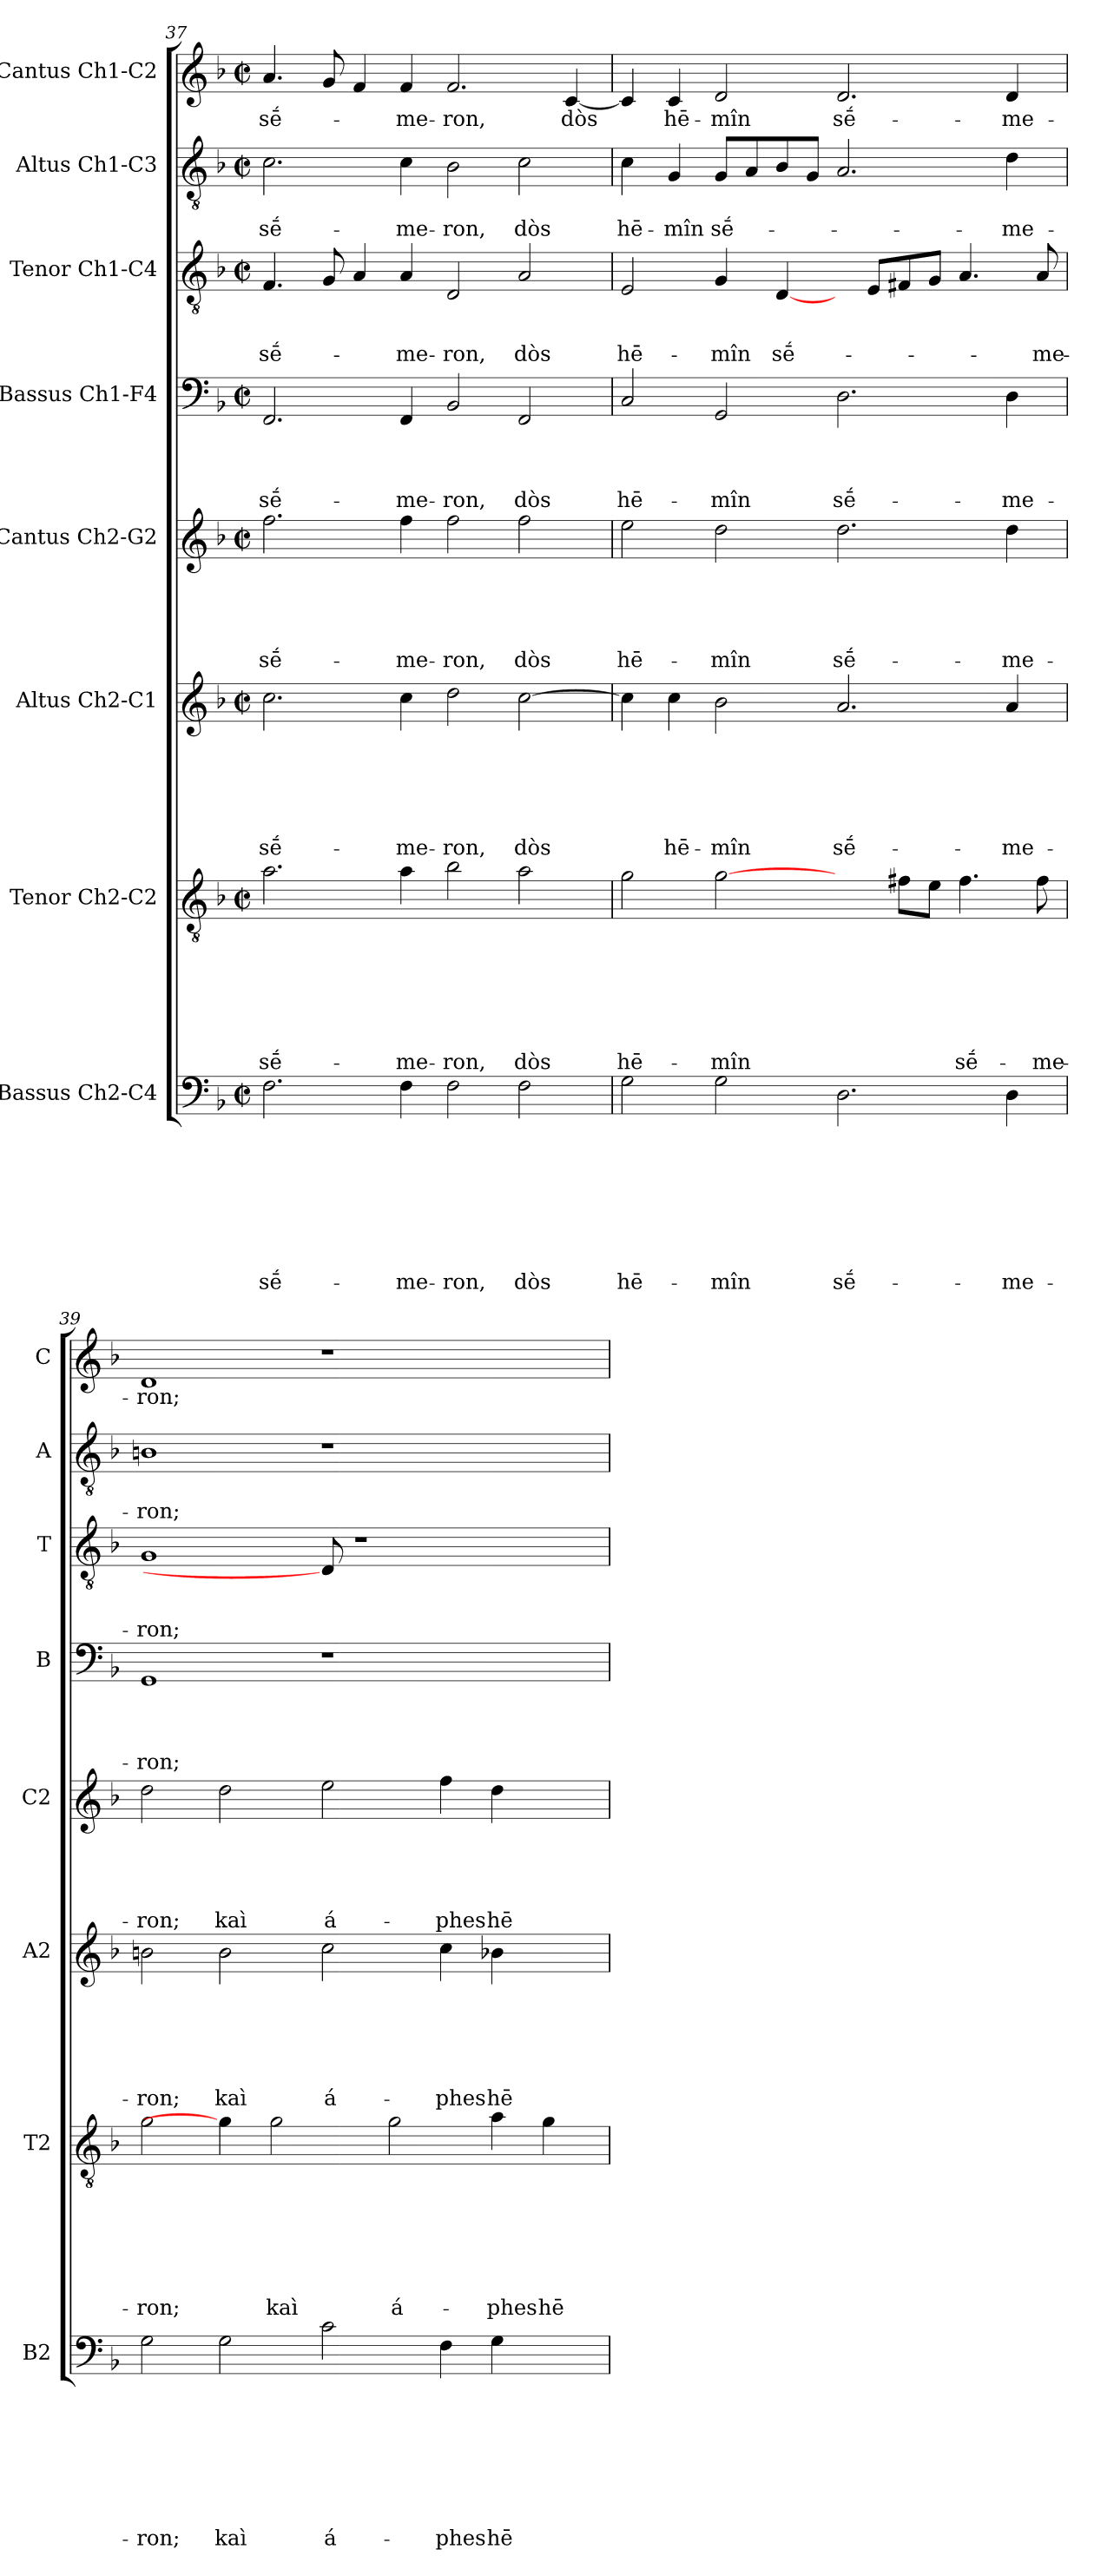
**kern	**text	**text	**text	**text	**text	**text	**text	**text	**kern	**text	**text	**text	**text	**text	**text	**text	**kern	**text	**text	**text	**text	**text	**text	**kern	**text	**text	**text	**text	**text	**kern	**text	**text	**text	**text	**kern	**text	**text	**text	**kern	**text	**text	**kern	**text
*part8	*part8	*part8	*part8	*part8	*part8	*part8	*part8	*part8	*part7	*part7	*part7	*part7	*part7	*part7	*part7	*part7	*part6	*part6	*part6	*part6	*part6	*part6	*part6	*part5	*part5	*part5	*part5	*part5	*part5	*part4	*part4	*part4	*part4	*part4	*part3	*part3	*part3	*part3	*part2	*part2	*part2	*part1	*part1
*staff8	*staff8	*staff8	*staff8	*staff8	*staff8	*staff8	*staff8	*staff8	*staff7	*staff7	*staff7	*staff7	*staff7	*staff7	*staff7	*staff7	*staff6	*staff6	*staff6	*staff6	*staff6	*staff6	*staff6	*staff5	*staff5	*staff5	*staff5	*staff5	*staff5	*staff4	*staff4	*staff4	*staff4	*staff4	*staff3	*staff3	*staff3	*staff3	*staff2	*staff2	*staff2	*staff1	*staff1
*I"Bassus Ch2-C4	*	*	*	*	*	*	*	*	*I"Tenor Ch2-C2	*	*	*	*	*	*	*	*I"Altus Ch2-C1	*	*	*	*	*	*	*I"Cantus Ch2-G2	*	*	*	*	*	*I"Bassus Ch1-F4	*	*	*	*	*I"Tenor Ch1-C4	*	*	*	*I"Altus Ch1-C3	*	*	*I"Cantus Ch1-C2	*
*I'B2	*	*	*	*	*	*	*	*	*I'T2	*	*	*	*	*	*	*	*I'A2	*	*	*	*	*	*	*I'C2	*	*	*	*	*	*I'B	*	*	*	*	*I'T	*	*	*	*I'A	*	*	*I'C	*
*clefF4	*	*	*	*	*	*	*	*	*clefGv2	*	*	*	*	*	*	*	*clefG2	*	*	*	*	*	*	*clefG2	*	*	*	*	*	*clefF4	*	*	*	*	*clefGv2	*	*	*	*clefGv2	*	*	*clefG2	*
*k[b-]	*	*	*	*	*	*	*	*	*k[b-]	*	*	*	*	*	*	*	*k[b-]	*	*	*	*	*	*	*k[b-]	*	*	*	*	*	*k[b-]	*	*	*	*	*k[b-]	*	*	*	*k[b-]	*	*	*k[b-]	*
*F:	*	*	*	*	*	*	*	*	*F:	*	*	*	*	*	*	*	*F:	*	*	*	*	*	*	*F:	*	*	*	*	*	*F:	*	*	*	*	*F:	*	*	*	*F:	*	*	*F:	*
*M2/2	*	*	*	*	*	*	*	*	*M2/2	*	*	*	*	*	*	*	*M2/2	*	*	*	*	*	*	*M2/2	*	*	*	*	*	*M2/2	*	*	*	*	*M2/2	*	*	*	*M2/2	*	*	*M2/2	*
*met(c|)	*	*	*	*	*	*	*	*	*met(c|)	*	*	*	*	*	*	*	*met(c|)	*	*	*	*	*	*	*met(c|)	*	*	*	*	*	*met(c|)	*	*	*	*	*met(c|)	*	*	*	*met(c|)	*	*	*met(c|)	*
=37	=37	=37	=37	=37	=37	=37	=37	=37	=37	=37	=37	=37	=37	=37	=37	=37	=37	=37	=37	=37	=37	=37	=37	=37	=37	=37	=37	=37	=37	=37	=37	=37	=37	=37	=37	=37	=37	=37	=37	=37	=37	=37	=37
!	!	!	!	!	!	!	!	!LO:LY:b	!	!	!	!	!	!	!	!LO:LY:b	!	!	!	!	!	!	!LO:LY:b	!	!	!	!	!	!LO:LY:b	!	!	!	!	!LO:LY:b	!	!	!	!LO:LY:b	!	!	!LO:LY:b	!	!LO:LY:b
2.F\	.	.	.	.	.	.	.	sḗ-	2.a\	.	.	.	.	.	.	sḗ-	2.cc\	.	.	.	.	.	sḗ-	2.ff\	.	.	.	.	sḗ-	2.FF/	.	.	.	sḗ-	4.F/	.	.	sḗ-	2.c\	.	sḗ-	4.a/	sḗ-
.	.	.	.	.	.	.	.	.	.	.	.	.	.	.	.	.	.	.	.	.	.	.	.	.	.	.	.	.	.	.	.	.	.	.	8G/	.	.	.	.	.	.	8g/	.
.	.	.	.	.	.	.	.	.	.	.	.	.	.	.	.	.	.	.	.	.	.	.	.	.	.	.	.	.	.	.	.	.	.	.	4A/	.	.	.	.	.	.	4f/	.
!	!	!	!	!	!	!	!	!LO:LY:b	!	!	!	!	!	!	!	!LO:LY:b	!	!	!	!	!	!	!LO:LY:b	!	!	!	!	!	!LO:LY:b	!	!	!	!	!LO:LY:b	!	!	!	!LO:LY:b	!	!	!LO:LY:b	!	!LO:LY:b
4F\	.	.	.	.	.	.	.	-me-	4a\	.	.	.	.	.	.	-me-	4cc\	.	.	.	.	.	-me-	4ff\	.	.	.	.	-me-	4FF/	.	.	.	-me-	4A/	.	.	-me-	4c\	.	-me-	4f/	-me-
!	!	!	!	!	!	!	!	!LO:LY:b	!	!	!	!	!	!	!	!LO:LY:b	!	!	!	!	!	!	!LO:LY:b	!	!	!	!	!	!LO:LY:b	!	!	!	!	!LO:LY:b	!	!	!	!LO:LY:b	!	!	!LO:LY:b	!	!LO:LY:b
2F\	.	.	.	.	.	.	.	-ron,	2b-\	.	.	.	.	.	.	-ron,	2dd\	.	.	.	.	.	-ron,	2ff\	.	.	.	.	-ron,	2BB-/	.	.	.	-ron,	2D/	.	.	-ron,	2B-\	.	-ron,	2.f/	-ron,
!	!	!	!	!	!	!	!	!LO:LY:b	!	!	!	!	!	!	!	!LO:LY:b	!	!	!	!	!	!	!LO:LY:b	!	!	!	!	!	!LO:LY:b	!	!	!	!	!LO:LY:b	!	!	!	!LO:LY:b	!	!	!LO:LY:b	!	!
2F\	.	.	.	.	.	.	.	dòs	2a\	.	.	.	.	.	.	dòs	[2cc\	.	.	.	.	.	dòs	2ff\	.	.	.	.	dòs	2FF/	.	.	.	dòs	2A/	.	.	dòs	2c\	.	dòs	.	.
!	!	!	!	!	!	!	!	!	!	!	!	!	!	!	!	!	!	!	!	!	!	!	!	!	!	!	!	!	!	!	!	!	!	!	!	!	!	!	!	!	!	!	!LO:LY:b
.	.	.	.	.	.	.	.	.	.	.	.	.	.	.	.	.	.	.	.	.	.	.	.	.	.	.	.	.	.	.	.	.	.	.	.	.	.	.	.	.	.	[4c/	dòs
!!LO:PB:g=z
=38	=38	=38	=38	=38	=38	=38	=38	=38	=38	=38	=38	=38	=38	=38	=38	=38	=38	=38	=38	=38	=38	=38	=38	=38	=38	=38	=38	=38	=38	=38	=38	=38	=38	=38	=38	=38	=38	=38	=38	=38	=38	=38	=38
!	!	!	!	!	!	!	!	!LO:LY:b	!	!	!	!	!	!	!	!LO:LY:b	!	!	!	!	!	!	!	!	!	!	!	!	!LO:LY:b	!	!	!	!	!LO:LY:b	!	!	!	!LO:LY:b	!	!	!LO:LY:b	!	!
2G\	.	.	.	.	.	.	.	hē-	2g\	.	.	.	.	.	.	hē-	4cc\]	.	.	.	.	.	.	2ee\	.	.	.	.	hē-	2C/	.	.	.	hē-	2E/	.	.	hē-	4c\	.	hē-	4c/]	.
!	!	!	!	!	!	!	!	!	!	!	!	!	!	!	!	!	!	!	!	!	!	!	!LO:LY:b	!	!	!	!	!	!	!	!	!	!	!	!	!	!	!	!	!	!LO:LY:b	!	!LO:LY:b
.	.	.	.	.	.	.	.	.	.	.	.	.	.	.	.	.	4cc\	.	.	.	.	.	hē-	.	.	.	.	.	.	.	.	.	.	.	.	.	.	.	4G/	.	-mîn	4c/	hē-
!	!	!	!	!	!	!	!	!LO:LY:b	!	!	!	!	!	!	!	!LO:LY:b	!	!	!	!	!	!	!LO:LY:b	!	!	!	!	!	!LO:LY:b	!	!	!	!	!LO:LY:b	!	!	!	!LO:LY:b	!	!	!LO:LY:b	!	!LO:LY:b
2G\	.	.	.	.	.	.	.	-mîn	[2g\	.	.	.	.	.	.	-mîn	2b-\	.	.	.	.	.	-mîn	2dd\	.	.	.	.	-mîn	2GG/	.	.	.	-mîn	4G/	.	.	-mîn	8G/L	.	sḗ-	2d/	-mîn
.	.	.	.	.	.	.	.	.	.	.	.	.	.	.	.	.	.	.	.	.	.	.	.	.	.	.	.	.	.	.	.	.	.	.	.	.	.	.	8A/	.	.	.	.
!	!	!	!	!	!	!	!	!	!	!	!	!	!	!	!	!	!	!	!	!	!	!	!	!	!	!	!	!	!	!	!	!	!	!	!	!	!	!LO:LY:b	!	!	!	!	!
.	.	.	.	.	.	.	.	.	.	.	.	.	.	.	.	.	.	.	.	.	.	.	.	.	.	.	.	.	.	.	.	.	.	.	[4D/	.	.	sḗ-	8B-/	.	.	.	.
.	.	.	.	.	.	.	.	.	.	.	.	.	.	.	.	.	.	.	.	.	.	.	.	.	.	.	.	.	.	.	.	.	.	.	.	.	.	.	8G/J	.	.	.	.
!	!	!	!	!	!	!	!	!LO:LY:b	!	!	!	!	!	!	!	!	!	!	!	!	!	!	!LO:LY:b	!	!	!	!	!	!LO:LY:b	!	!	!	!	!LO:LY:b	!	!	!	!	!	!	!	!	!LO:LY:b
2.D\	.	.	.	.	.	.	.	sḗ-	4ryy	.	.	.	.	.	.	.	2.a/	.	.	.	.	.	sḗ-	2.dd\	.	.	.	.	sḗ-	2.D\	.	.	.	sḗ-	8ryy	.	.	.	2.A/	.	.	2.d/	sḗ-
.	.	.	.	.	.	.	.	.	.	.	.	.	.	.	.	.	.	.	.	.	.	.	.	.	.	.	.	.	.	.	.	.	.	.	8E/L	.	.	.	.	.	.	.	.
.	.	.	.	.	.	.	.	.	8f#X\L	.	.	.	.	.	.	.	.	.	.	.	.	.	.	.	.	.	.	.	.	.	.	.	.	.	8F#X/	.	.	.	.	.	.	.	.
.	.	.	.	.	.	.	.	.	8e\J	.	.	.	.	.	.	.	.	.	.	.	.	.	.	.	.	.	.	.	.	.	.	.	.	.	8G/J	.	.	.	.	.	.	.	.
!	!	!	!	!	!	!	!	!	!	!	!	!	!	!	!	!LO:LY:b	!	!	!	!	!	!	!	!	!	!	!	!	!	!	!	!	!	!	!	!	!	!	!	!	!	!	!
.	.	.	.	.	.	.	.	.	4.f#\	.	.	.	.	.	.	sḗ-	.	.	.	.	.	.	.	.	.	.	.	.	.	.	.	.	.	.	4.A/	.	.	.	.	.	.	.	.
!	!	!	!	!	!	!	!	!LO:LY:b	!	!	!	!	!	!	!	!	!	!	!	!	!	!	!LO:LY:b	!	!	!	!	!	!LO:LY:b	!	!	!	!	!LO:LY:b	!	!	!	!	!	!	!LO:LY:b	!	!LO:LY:b
4D\	.	.	.	.	.	.	.	-me-	.	.	.	.	.	.	.	.	4a/	.	.	.	.	.	-me-	4dd\	.	.	.	.	-me-	4D\	.	.	.	-me-	.	.	.	.	4d\	.	-me-	4d/	-me-
!	!	!	!	!	!	!	!	!	!	!	!	!	!	!	!	!LO:LY:b	!	!	!	!	!	!	!	!	!	!	!	!	!	!	!	!	!	!	!	!	!	!LO:LY:b	!	!	!	!	!
.	.	.	.	.	.	.	.	.	8f#\	.	.	.	.	.	.	-me-	.	.	.	.	.	.	.	.	.	.	.	.	.	.	.	.	.	.	8A/	.	.	-me-	.	.	.	.	.
=39	=39	=39	=39	=39	=39	=39	=39	=39	=39	=39	=39	=39	=39	=39	=39	=39	=39	=39	=39	=39	=39	=39	=39	=39	=39	=39	=39	=39	=39	=39	=39	=39	=39	=39	=39	=39	=39	=39	=39	=39	=39	=39	=39
!	!	!	!	!	!	!	!	!LO:LY:b	!	!	!	!	!	!	!	!LO:LY:b	!	!	!	!	!	!	!LO:LY:b	!	!	!	!	!	!LO:LY:b	!	!	!	!	!LO:LY:b	!	!	!	!LO:LY:b	!	!	!LO:LY:b	!	!LO:LY:b
2G\	.	.	.	.	.	.	.	-ron;	2g\	.	.	.	.	.	.	-ron;	2bn\	.	.	.	.	.	-ron;	2dd\	.	.	.	.	-ron;	1GG	.	.	.	-ron;	1G	.	.	-ron;	1Bn	.	-ron;	1d	-ron;
!	!	!	!	!	!	!	!	!LO:LY:b	!	!	!	!	!	!	!	!	!	!	!	!	!	!	!LO:LY:b	!	!	!	!	!	!LO:LY:b	!	!	!	!	!	!	!	!	!	!	!	!	!	!
2G\	.	.	.	.	.	.	.	kaì	4g\]	.	.	.	.	.	.	.	2b\	.	.	.	.	.	kaì	2dd\	.	.	.	.	kaì	.	.	.	.	.	.	.	.	.	.	.	.	.	.
!	!	!	!	!	!	!	!	!	!	!	!	!	!	!	!	!LO:LY:b	!	!	!	!	!	!	!	!	!	!	!	!	!	!	!	!	!	!	!	!	!	!	!	!	!	!	!
.	.	.	.	.	.	.	.	.	2g\	.	.	.	.	.	.	kaì	.	.	.	.	.	.	.	.	.	.	.	.	.	.	.	.	.	.	.	.	.	.	.	.	.	.	.
!	!	!	!	!	!	!	!	!LO:LY:b	!	!	!	!	!	!	!	!	!	!	!	!	!	!	!LO:LY:b	!	!	!	!	!	!LO:LY:b	!	!	!	!	!	!	!	!	!	!	!	!	!	!
2c\	.	.	.	.	.	.	.	á-	.	.	.	.	.	.	.	.	2cc\	.	.	.	.	.	á-	2ee\	.	.	.	.	á-	1r	.	.	.	.	8D/]	.	.	.	1r	.	.	1r	.
.	.	.	.	.	.	.	.	.	.	.	.	.	.	.	.	.	.	.	.	.	.	.	.	.	.	.	.	.	.	.	.	.	.	.	1r	.	.	.	.	.	.	.	.
!	!	!	!	!	!	!	!	!	!	!	!	!	!	!	!	!LO:LY:b	!	!	!	!	!	!	!	!	!	!	!	!	!	!	!	!	!	!	!	!	!	!	!	!	!	!	!
.	.	.	.	.	.	.	.	.	2g\	.	.	.	.	.	.	á-	.	.	.	.	.	.	.	.	.	.	.	.	.	.	.	.	.	.	.	.	.	.	.	.	.	.	.
!	!	!	!	!	!	!	!	!LO:LY:b	!	!	!	!	!	!	!	!	!	!	!	!	!	!	!LO:LY:b	!	!	!	!	!	!LO:LY:b	!	!	!	!	!	!	!	!	!	!	!	!	!	!
4F\	.	.	.	.	.	.	.	-phes	.	.	.	.	.	.	.	.	4cc\	.	.	.	.	.	-phes	4ff\	.	.	.	.	-phes	.	.	.	.	.	.	.	.	.	.	.	.	.	.
!	!	!	!	!	!	!	!	!LO:LY:b	!	!	!	!	!	!	!	!LO:LY:b	!	!	!	!	!	!	!LO:LY:b	!	!	!	!	!	!LO:LY:b	!	!	!	!	!	!	!	!	!	!	!	!	!	!
4G\	.	.	.	.	.	.	.	hē-	4a\	.	.	.	.	.	.	-phes	4b-X\	.	.	.	.	.	hē-	4dd\	.	.	.	.	hē-	.	.	.	.	.	.	.	.	.	.	.	.	.	.
!	!	!	!	!	!	!	!	!	!	!	!	!	!	!	!	!LO:LY:b	!	!	!	!	!	!	!	!	!	!	!	!	!	!	!	!	!	!	!	!	!	!	!	!	!	!	!
4ryy	.	.	.	.	.	.	.	.	4g\	.	.	.	.	.	.	hē-	4ryy	.	.	.	.	.	.	4ryy	.	.	.	.	.	4ryy	.	.	.	.	.	.	.	.	4ryy	.	.	4ryy	.
.	.	.	.	.	.	.	.	.	.	.	.	.	.	.	.	.	.	.	.	.	.	.	.	.	.	.	.	.	.	.	.	.	.	.	8ryy	.	.	.	.	.	.	.	.
=	=	=	=	=	=	=	=	=	=	=	=	=	=	=	=	=	=	=	=	=	=	=	=	=	=	=	=	=	=	=	=	=	=	=	=	=	=	=	=	=	=	=	=
*-	*-	*-	*-	*-	*-	*-	*-	*-	*-	*-	*-	*-	*-	*-	*-	*-	*-	*-	*-	*-	*-	*-	*-	*-	*-	*-	*-	*-	*-	*-	*-	*-	*-	*-	*-	*-	*-	*-	*-	*-	*-	*-	*-
